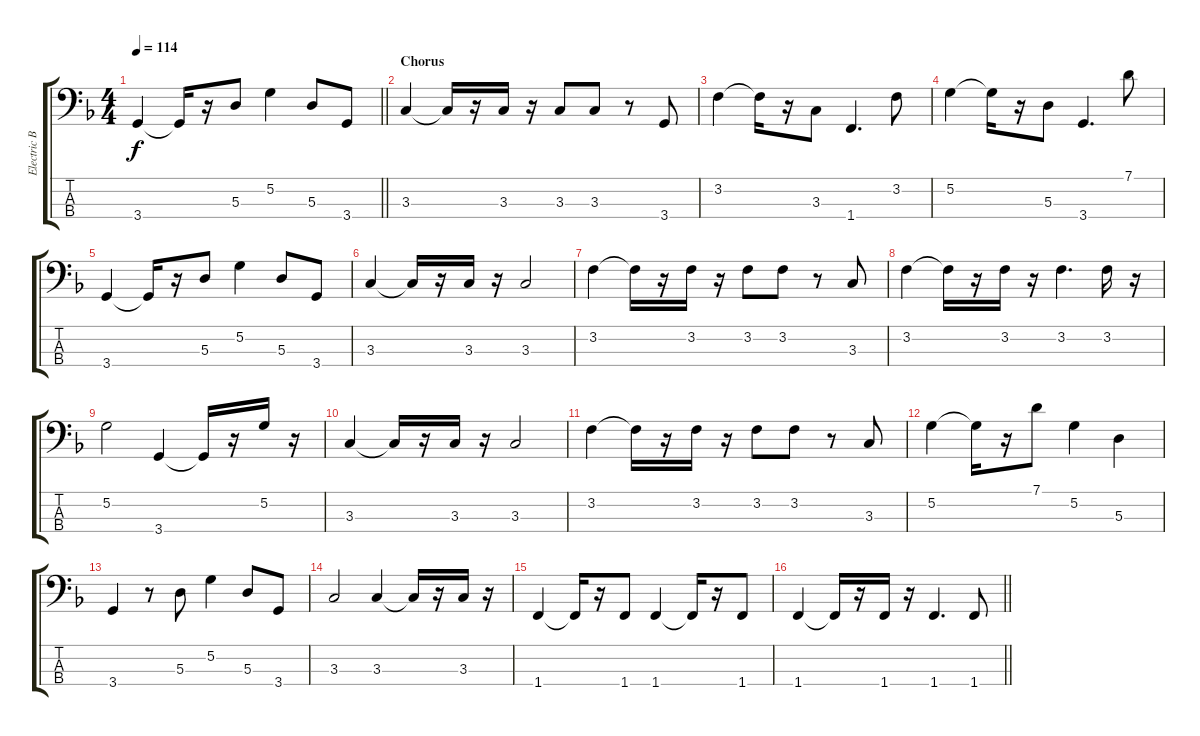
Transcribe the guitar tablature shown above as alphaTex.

\track ("Electric Bass (Finger)" "Electric B") {instrument electricbassfinger}
\staff {score tabs}
\tuning (G2 D2 A1 E1) {hide}
\ts (4 4)
\tempo 114
\clef f4
\barLineRight lightlight
\ks f
3.4.4{dy f} 3.4{t}.16 r.16 5.3.8 5.2.4 5.3.8 3.4.8 |
\section ("" "Chorus")
3.3.4 3.3{t}.16 r.16 3.3.16 r.16 3.3.8 3.3.8 r.8 3.4.8 |
3.2.4 3.2{t}.16 r.16 3.3.8 1.4.4{d} 3.2.8 |
5.2.4 5.2{t}.16 r.16 5.3.8 3.4.4{d} 7.1.8 |
3.4.4 3.4{t}.16 r.16 5.3.8 5.2.4 5.3.8 3.4.8 |
3.3.4 3.3{t}.16 r.16 3.3.16 r.16 3.3.2 |
3.2.4 3.2{t}.16 r.16 3.2.16 r.16 3.2.8 3.2.8 r.8 3.3.8 |
3.2.4 3.2{t}.16 r.16 3.2.16 r.16 3.2.4{d} 3.2.16 r.16 |
5.2.2 3.4.4 3.4{t}.16 r.16 5.2.16 r.16 |
3.3.4 3.3{t}.16 r.16 3.3.16 r.16 3.3.2 |
3.2.4 3.2{t}.16 r.16 3.2.16 r.16 3.2.8 3.2.8 r.8 3.3.8 |
5.2.4 5.2{t}.16 r.16 7.1.8 5.2.4 5.3.4 |
3.4.4 r.8 5.3.8 5.2.4 5.3.8 3.4.8 |
3.3.2 3.3.4 3.3{t}.16 r.16 3.3.16 r.16 |
1.4.4 1.4{t}.16 r.16 1.4.8 1.4.4 1.4{t}.16 r.16 1.4.8 |
\barLineRight lightlight
1.4.4 1.4{t}.16 r.16 1.4.16 r.16 1.4.4{d} 1.4.8
